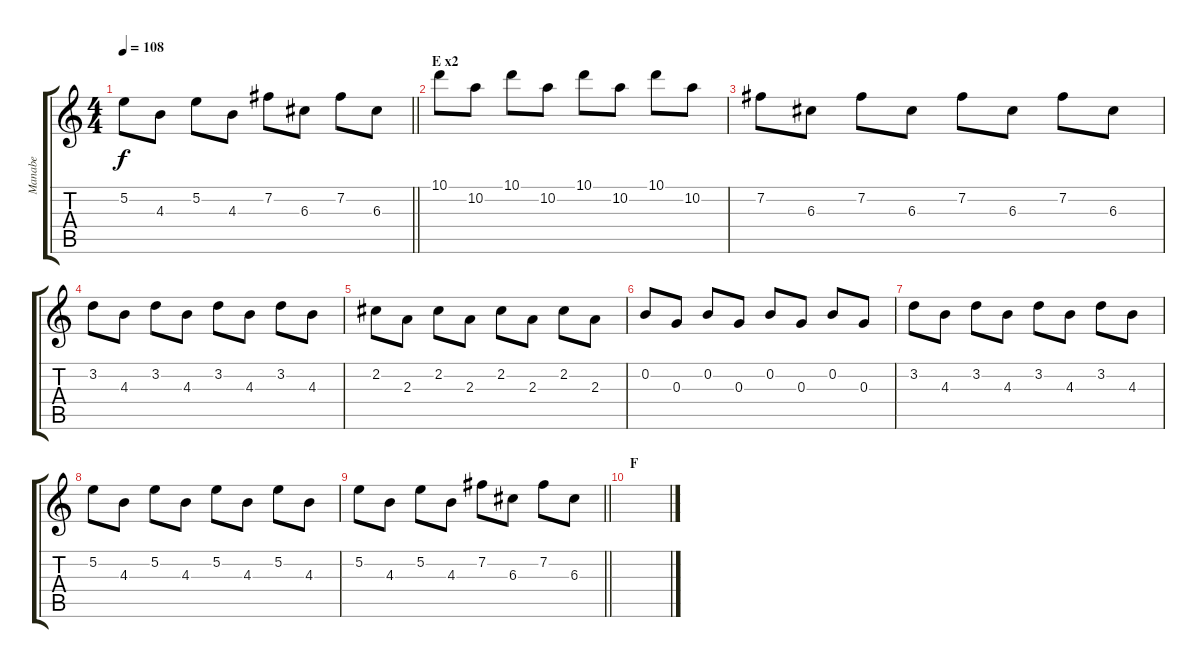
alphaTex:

\track ("Manabe" "Manabe") {instrument acousticguitarnylon}
\staff {score tabs}
\tuning (E4 B3 G3 D3 A2 E2) {hide}
\ts (4 4)
\tempo 108
\clef g2
\barLineRight lightlight
\ks c
5.2.8{dy f} 4.3.8 5.2.8 4.3.8 7.2.8 6.3.8 7.2.8 6.3.8 |
\section ("" "E x2")
10.1.8 10.2.8 10.1.8 10.2.8 10.1.8 10.2.8 10.1.8 10.2.8 |
7.2.8 6.3.8 7.2.8 6.3.8 7.2.8 6.3.8 7.2.8 6.3.8 |
3.2.8 4.3.8 3.2.8 4.3.8 3.2.8 4.3.8 3.2.8 4.3.8 |
2.2.8 2.3.8 2.2.8 2.3.8 2.2.8 2.3.8 2.2.8 2.3.8 |
0.2.8 0.3.8 0.2.8 0.3.8 0.2.8 0.3.8 0.2.8 0.3.8 |
3.2.8 4.3.8 3.2.8 4.3.8 3.2.8 4.3.8 3.2.8 4.3.8 |
5.2.8 4.3.8 5.2.8 4.3.8 5.2.8 4.3.8 5.2.8 4.3.8 |
\barLineRight lightlight
5.2.8 4.3.8 5.2.8 4.3.8 7.2.8 6.3.8 7.2.8 6.3.8 |
\section ("" "F")
